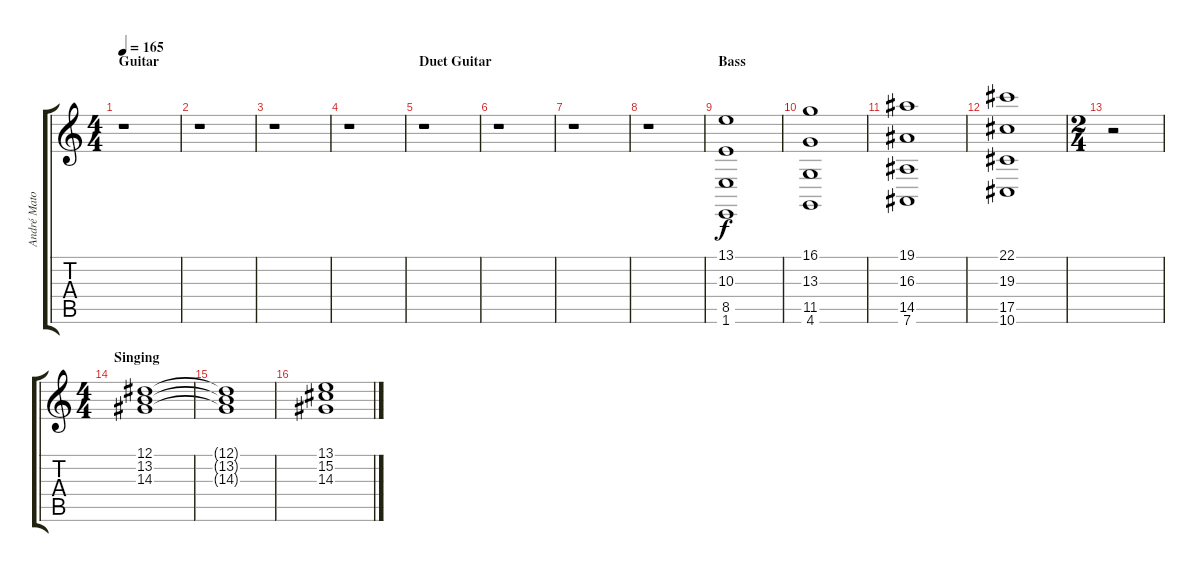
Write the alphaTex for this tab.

\track ("André Matos - SynthStrings 1" "André Mato") {instrument stringensemble1}
\staff {score tabs}
\tuning (Eb4 Bb3 Gb3 Db3 Ab2 Eb2) {hide}
\ts (4 4)
\section ("" "Guitar")
\tempo 165
\clef g2
\ks c
r.1{dy f} |
r.1 |
r.1 |
r.1 |
\section ("" "Duet Guitar")
r.1 |
r.1 |
r.1 |
r.1 |
\section ("" "Bass")
(13.1 10.3 8.5 1.6).1 |
(16.1 13.3 11.5 4.6).1 |
(19.1 16.3 14.5 7.6).1 |
(22.1 19.3 17.5 10.6).1 |
\ts (2 4)
r.2 |
\ts (4 4)
\section ("" "Singing")
(12.1 13.2 14.3).1 |
(12.1{t} 13.2{t} 14.3{t}).1 |
(13.1 15.2 14.3).1
